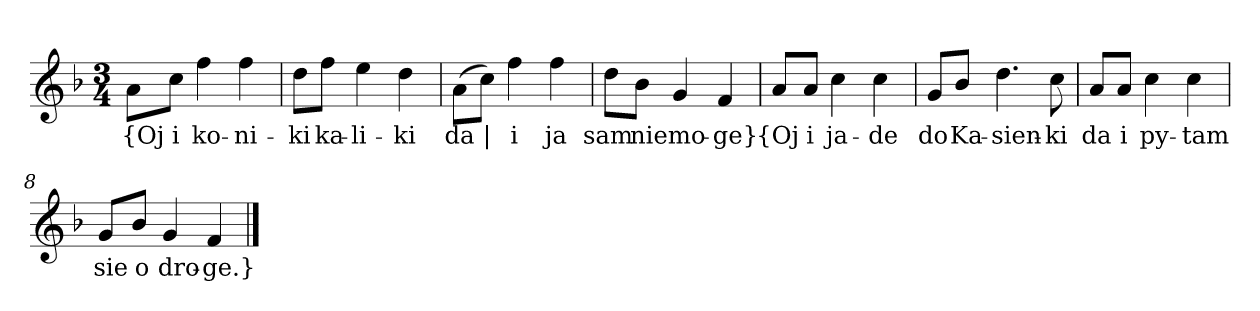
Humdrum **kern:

**kern	**text
*part1	*part1
*staff1	*staff1
*clefG2	*
*k[b-]	*
*F:	*
*M3/4	*
=	=
8a\L	{Oj
8cc\J	i
4ff	ko-
4ff	-ni-
=2	=2
8dd\L	-ki
8ff\J	ka-
4ee	-li-
4dd	-ki
=3	=3
(8a\L	da
8cc\J)	|
4ff	i
4ff	ja
=4	=4
8dd\L	sam
8b-\J	nie
4g	mo-
4f	-ge}
=5y	=5y
8a/L	{Oj
8a/J	i
4cc	ja-
4cc	-de
=6	=6
8g/L	do
8b-/J	Ka-
4.dd	-sien-
8cc	-ki
=7	=7
8a/L	da
8a/J	i
4cc	py-
4cc	-tam
=8	=8
8g/L	sie
8b-/J	o
4g	dro-
4f	-ge.}
==	==
*-	*-
